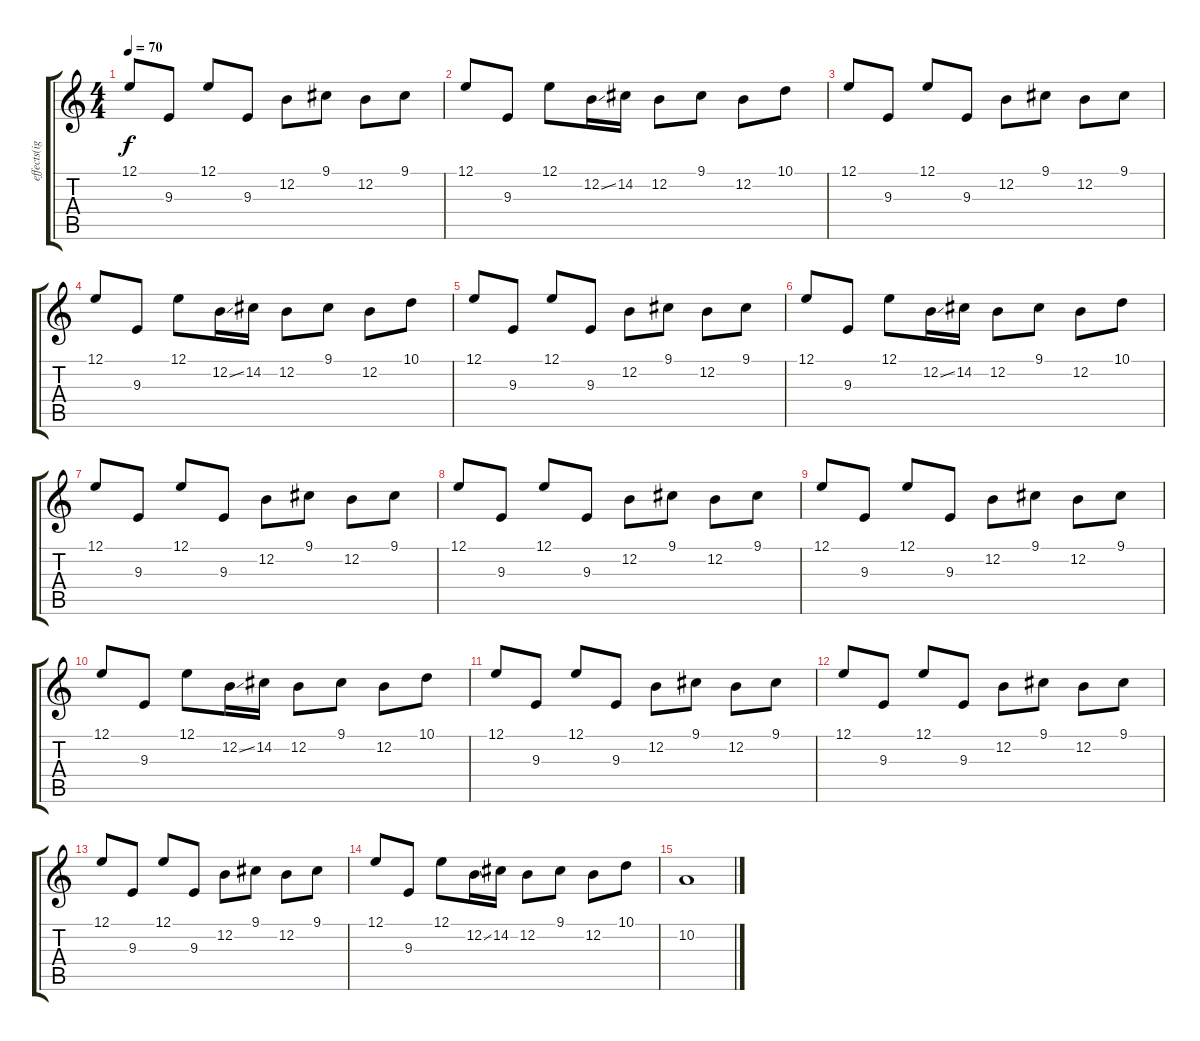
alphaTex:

\track ("effects(ignore)" "effects(ig") {instrument pad2warm}
\staff {score tabs}
\tuning (E4 B3 G3 D3 A2 E2) {hide}
\ts (4 4)
\tempo 70
\clef g2
\ks c
12.1.8{dy f} 9.3.8 12.1.8 9.3.8 12.2.8 9.1.8 12.2.8 9.1.8 |
12.1.8 9.3.8 12.1.8 12.2{ss}.16 14.2.16 12.2.8 9.1.8 12.2.8 10.1.8 |
12.1.8 9.3.8 12.1.8 9.3.8 12.2.8 9.1.8 12.2.8 9.1.8 |
12.1.8 9.3.8 12.1.8 12.2{ss}.16 14.2.16 12.2.8 9.1.8 12.2.8 10.1.8 |
12.1.8 9.3.8 12.1.8 9.3.8 12.2.8 9.1.8 12.2.8 9.1.8 |
12.1.8 9.3.8 12.1.8 12.2{ss}.16 14.2.16 12.2.8 9.1.8 12.2.8 10.1.8 |
12.1.8 9.3.8 12.1.8 9.3.8 12.2.8 9.1.8 12.2.8 9.1.8 |
12.1.8 9.3.8 12.1.8 9.3.8 12.2.8 9.1.8 12.2.8 9.1.8 |
12.1.8 9.3.8 12.1.8 9.3.8 12.2.8 9.1.8 12.2.8 9.1.8 |
12.1.8 9.3.8 12.1.8 12.2{ss}.16 14.2.16 12.2.8 9.1.8 12.2.8 10.1.8 |
12.1.8 9.3.8 12.1.8 9.3.8 12.2.8 9.1.8 12.2.8 9.1.8 |
12.1.8 9.3.8 12.1.8 9.3.8 12.2.8 9.1.8 12.2.8 9.1.8 |
12.1.8 9.3.8 12.1.8 9.3.8 12.2.8 9.1.8 12.2.8 9.1.8 |
12.1.8 9.3.8 12.1.8 12.2{ss}.16 14.2.16 12.2.8 9.1.8 12.2.8 10.1.8 |
10.2.1
